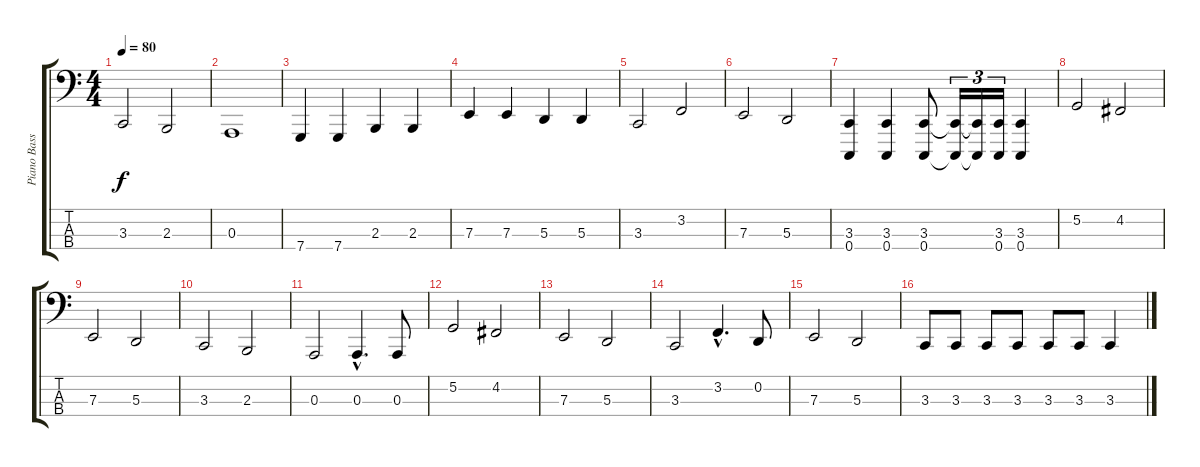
\track ("Piano Bass" "Piano Bass") {instrument acousticgrandpiano}
\staff {score tabs}
\tuning (G2 D2 A1 C1) {hide}
\ts (4 4)
\tempo 80
\clef f4
\ks c
3.3.2{dy f} 2.3.2 |
0.3.1 |
7.4.4 7.4.4 2.3.4 2.3.4 |
7.3.4 7.3.4 5.3.4 5.3.4 |
3.3.2 3.2.2 |
7.3.2 5.3.2 |
(3.3 0.4).4 (3.3 0.4).4 (3.3 0.4).8 (3.3{t} 0.4{t}).16{tu (3 2)} (3.3{t} 0.4{t}).16{tu (3 2)} (3.3 0.4).16{tu (3 2)} (3.3 0.4).4 |
5.2.2 4.2.2 |
7.3.2 5.3.2 |
3.3.2 2.3.2 |
0.3.2 0.3{hac}.4{d} 0.3.8 |
5.2.2 4.2.2 |
7.3.2 5.3.2 |
3.3.2 3.2{hac}.4{d} 0.2.8 |
7.3.2 5.3.2 |
3.3.8 3.3.8 3.3.8 3.3.8 3.3.8 3.3.8 3.3.4
